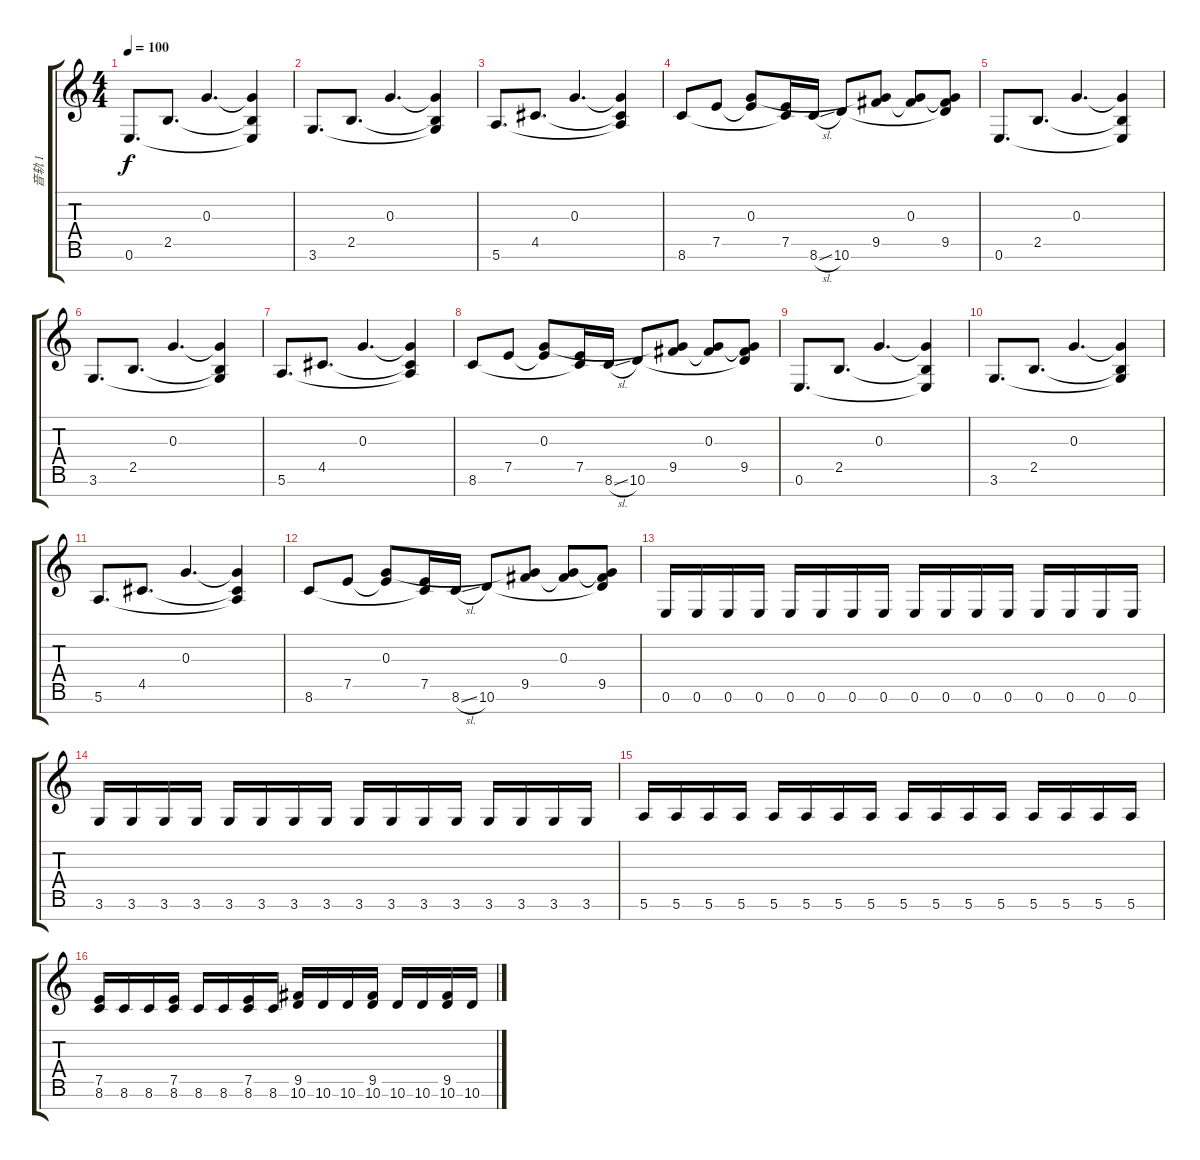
\track ("音轨 1" "音轨 1") {instrument distortionguitar}
\staff {score tabs}
\tuning (E4 B3 G3 D3 A2 E2 B1) {hide}
\ts (4 4)
\tempo 100
\clef g2
\ks c
0.6.8{d dy f volume 14 instrument acousticguitarnylon} 2.5.8{d} 0.3.4{d} (0.3{t} 2.5{t} 0.6{t}).4 |
3.6.8{d} 2.5.8{d} 0.3.4{d} (0.3{t} 2.5{t} 3.6{t}).4 |
5.6.8{d} 4.5.8{d} 0.3.4{d} (0.3{t} 4.5{t} 5.6{t}).4 |
8.6.8 7.5.8 (0.3 7.5{t}).8 (7.5 8.6{t}).16 8.6{sl}.16 10.6.8 (0.3{t} 9.5).8 (0.3 9.5{t}).8 (0.3{t} 9.5 10.6{t}).8 |
0.6.8{d} 2.5.8{d} 0.3.4{d} (0.3{t} 2.5{t} 0.6{t}).4 |
3.6.8{d} 2.5.8{d} 0.3.4{d} (0.3{t} 2.5{t} 3.6{t}).4 |
5.6.8{d} 4.5.8{d} 0.3.4{d} (0.3{t} 4.5{t} 5.6{t}).4 |
8.6.8 7.5.8 (0.3 7.5{t}).8 (7.5 8.6{t}).16 8.6{sl}.16 10.6.8 (0.3{t} 9.5).8 (0.3 9.5{t}).8 (0.3{t} 9.5 10.6{t}).8 |
0.6.8{d} 2.5.8{d} 0.3.4{d} (0.3{t} 2.5{t} 0.6{t}).4 |
3.6.8{d} 2.5.8{d} 0.3.4{d} (0.3{t} 2.5{t} 3.6{t}).4 |
5.6.8{d} 4.5.8{d} 0.3.4{d} (0.3{t} 4.5{t} 5.6{t}).4 |
8.6.8 7.5.8 (0.3 7.5{t}).8 (7.5 8.6{t}).16 8.6{sl}.16 10.6.8 (0.3{t} 9.5).8 (0.3 9.5{t}).8 (0.3{t} 9.5 10.6{t}).8 |
0.6.16{volume 16 instrument distortionguitar} 0.6.16 0.6.16 0.6.16 0.6.16 0.6.16 0.6.16 0.6.16 0.6.16 0.6.16 0.6.16 0.6.16 0.6.16 0.6.16 0.6.16 0.6.16 |
3.6.16 3.6.16 3.6.16 3.6.16 3.6.16 3.6.16 3.6.16 3.6.16 3.6.16 3.6.16 3.6.16 3.6.16 3.6.16 3.6.16 3.6.16 3.6.16 |
5.6.16 5.6.16 5.6.16 5.6.16 5.6.16 5.6.16 5.6.16 5.6.16 5.6.16 5.6.16 5.6.16 5.6.16 5.6.16 5.6.16 5.6.16 5.6.16 |
(7.5 8.6).16 8.6.16 8.6.16 (7.5 8.6).16 8.6.16 8.6.16 (7.5 8.6).16 8.6.16 (9.5 10.6).16 10.6.16 10.6.16 (9.5 10.6).16 10.6.16 10.6.16 (9.5 10.6).16 10.6.16
